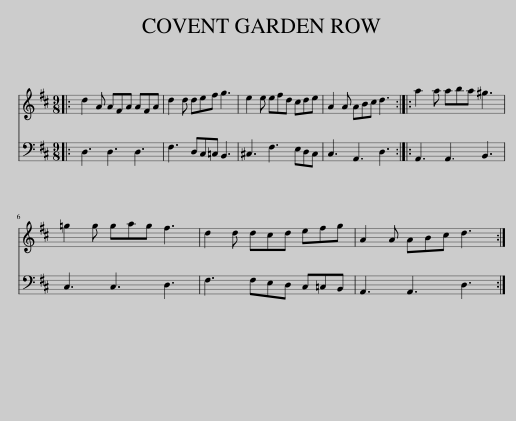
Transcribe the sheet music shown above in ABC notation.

X:1
%%score 1 2
L:1/8
M:9/8
I:linebreak $
K:D
V:1 treble
V:2 bass
V:1
|: d2 A AFA AFA | d2 d def g3 | e2 e efd cde | A2 A ABc d3 :: a2 a aba ^g3 |$ %5
 =g2 g gag f3 | d2 d dcd efg | A2 A ABc d3 :| %8
V:2
|: D,3 D,3 D,3 | F,3 D,C,=C, B,,3 | ^C,3 F,3 E,D,C, | C,3 A,,3 D,3 :: A,,3 A,,3 B,,3 |$ %5
 C,3 C,3 D,3 | F,3 F,E,D, C,=C,B,, | A,,3 A,,3 D,3 :| %8
